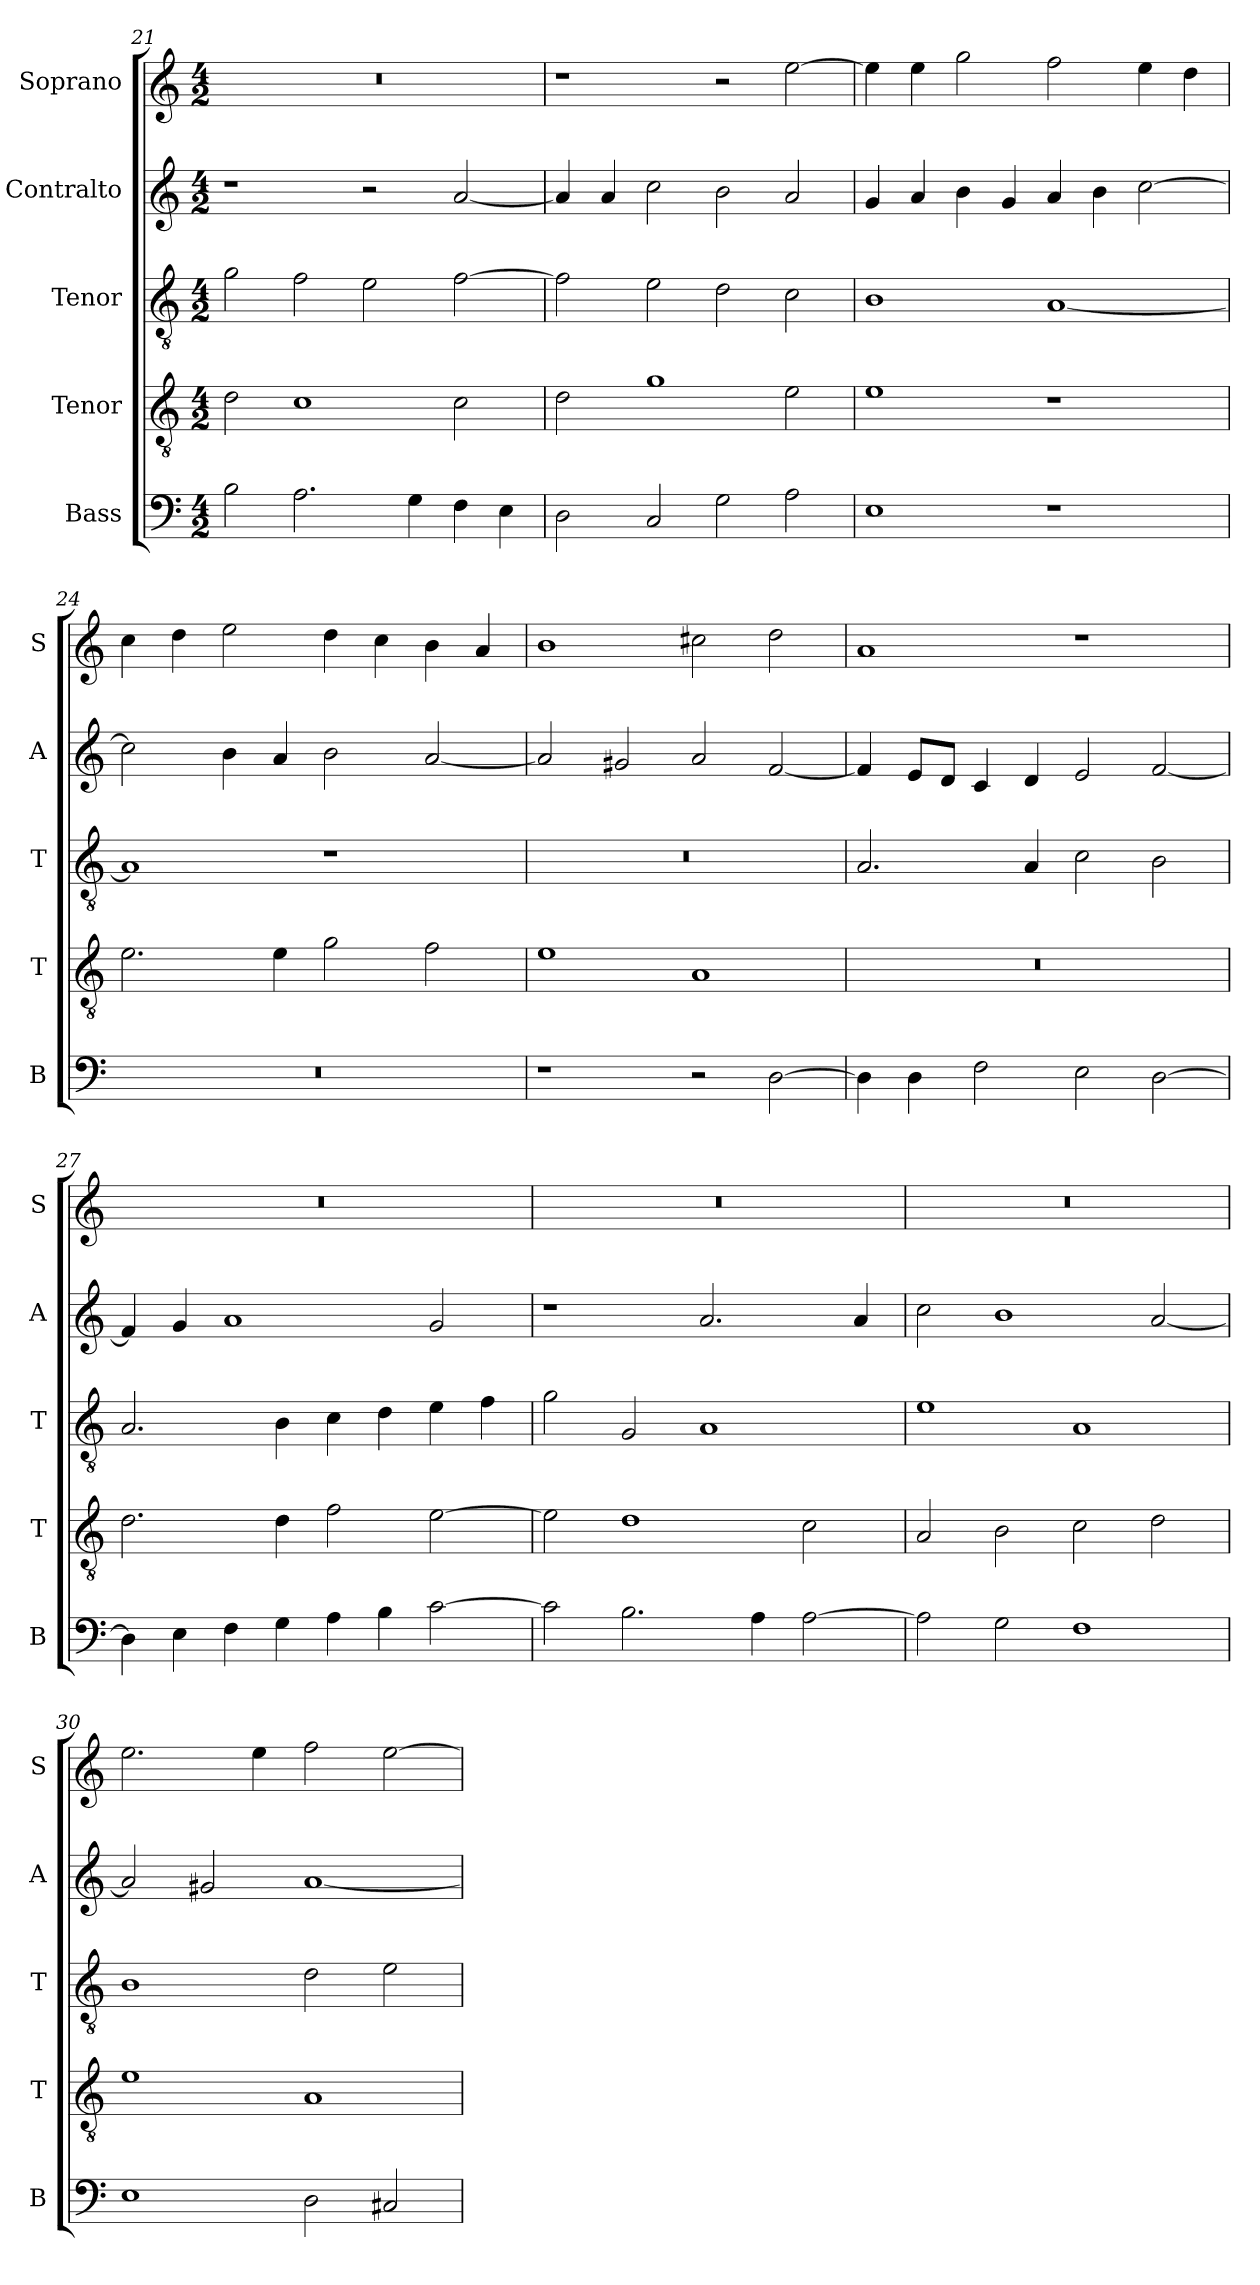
**kern	**kern	**kern	**kern	**kern
*part5	*part4	*part3	*part2	*part1
*staff5	*staff4	*staff3	*staff2	*staff1
*I"Bass	*I"Tenor	*I"Tenor	*I"Contralto	*I"Soprano
*I'B	*I'T	*I'T	*I'A	*I'S
*clefF4	*clefGv2	*clefGv2	*clefG2	*clefG2
*k[]	*k[]	*k[]	*k[]	*k[]
*A:aeo	*A:aeo	*A:aeo	*A:aeo	*A:aeo
*M4/2	*M4/2	*M4/2	*M4/2	*M4/2
=21	=21	=21	=21	=21
2B	2d	2g	1r	0r
2.A	1c	2f	.	.
.	.	2e	2r	.
4G	.	.	.	.
4F	2c	[2f	[2a	.
4E	.	.	.	.
=22	=22	=22	=22	=22
2D	2d	2f]	4a]	1r
.	.	.	4a	.
2C	1g	2e	2cc	.
2G	.	2d	2b	2r
2A	2e	2c	2a	[2ee
=23	=23	=23	=23	=23
1E	1e	1B	4g	4ee]
.	.	.	4a	4ee
.	.	.	4b	2gg
.	.	.	4g	.
1r	1r	[1A	4a	2ff
.	.	.	4b	.
.	.	.	[2cc	4ee
.	.	.	.	4dd
=24	=24	=24	=24	=24
0r	2.e	1A]	2cc]	4cc
.	.	.	.	4dd
.	.	.	4b	2ee
.	4e	.	4a	.
.	2g	1r	2b	4dd
.	.	.	.	4cc
.	2f	.	[2a	4b
.	.	.	.	4a
=25	=25	=25	=25	=25
1r	1e	0r	2a]	1b
.	.	.	2g#X	.
2r	1A	.	2a	2cc#X
[2D	.	.	[2f	2dd
=26	=26	=26	=26	=26
4D]	0r	2.A	4f]	1a
4D	.	.	8e/L	.
.	.	.	8d/J	.
2F	.	.	4c	.
.	.	4A	4d	.
2E	.	2c	2e	1r
[2D	.	2B	[2f	.
=27	=27	=27	=27	=27
4D]	2.d	2.A	4f]	0r
4E	.	.	4g	.
4F	.	.	1a	.
4G	4d	4B	.	.
4A	2f	4c	.	.
4B	.	4d	.	.
[2c	[2e	4e	2g	.
.	.	4f	.	.
=28	=28	=28	=28	=28
2c]	2e]	2g	1r	0r
2.B	1d	2G	.	.
.	.	1A	2.a	.
4A	.	.	.	.
[2A	2c	.	.	.
.	.	.	4a	.
=29	=29	=29	=29	=29
2A]	2A	1e	2cc	0r
2G	2B	.	1b	.
1F	2c	1A	.	.
.	2d	.	[2a	.
=30	=30	=30	=30	=30
1E	1e	1B	2a]	2.ee
.	.	.	2g#X	.
.	.	.	.	4ee
2D	1A	2d	[1a	2ff
2C#X	.	2e	.	[2ee
=	=	=	=	=
*-	*-	*-	*-	*-
